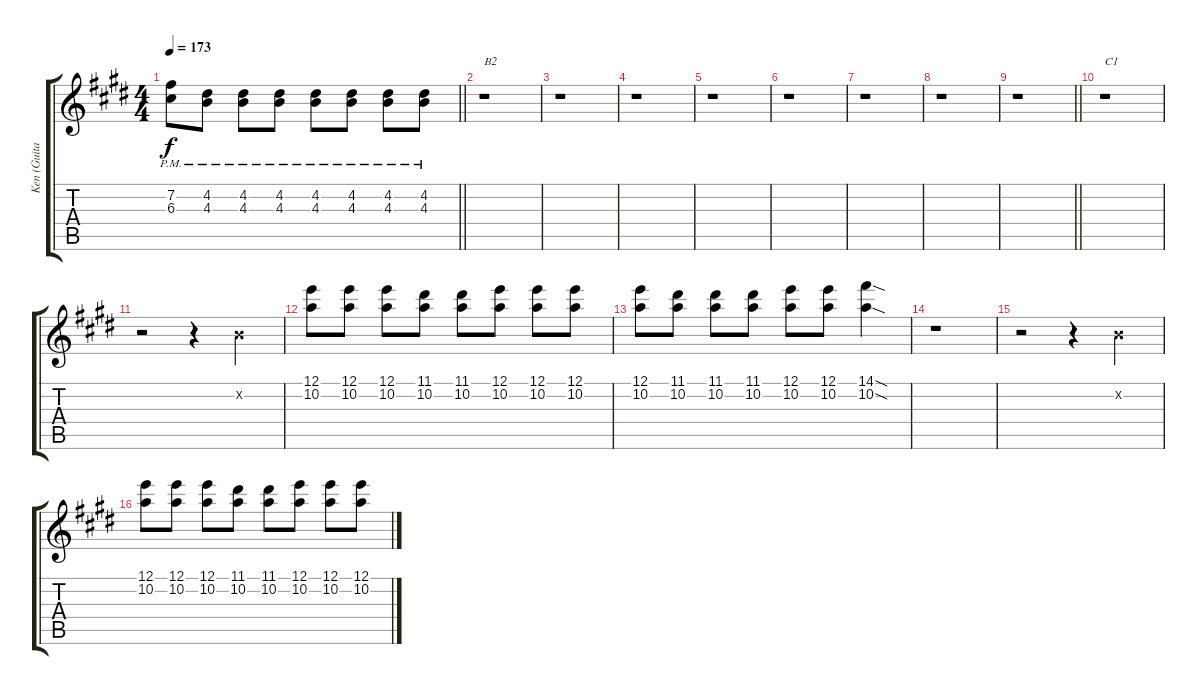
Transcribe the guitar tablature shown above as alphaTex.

\track ("Ken (Guitar II)" "Ken (Guita") {instrument overdrivenguitar}
\staff {score tabs}
\tuning (E4 B3 G3 D3 A2 E2) {hide}
\ts (4 4)
\tempo 173
\clef g2
\barLineRight lightlight
\ks e
(7.2{pm} 6.3).8{dy f} (4.2{pm} 4.3).8 (4.2{pm} 4.3).8 (4.2{pm} 4.3).8 (4.2{pm} 4.3).8 (4.2{pm} 4.3).8 (4.2{pm} 4.3).8 (4.2{pm} 4.3).8 |
r.1{txt "B2"} |
r.1 |
r.1 |
r.1 |
r.1 |
r.1 |
r.1 |
\barLineRight lightlight
r.1 |
r.1{txt "C1"} |
r.2 r.4 0.2{x}.4 |
(12.1 10.2).8 (12.1 10.2).8 (12.1 10.2).8 (11.1 10.2).8 (11.1 10.2).8 (12.1 10.2).8 (12.1 10.2).8 (12.1 10.2).8 |
(12.1 10.2).8 (11.1 10.2).8 (11.1 10.2).8 (11.1 10.2).8 (12.1 10.2).8 (12.1 10.2).8 (14.1{sod} 10.2{sod}).4 |
r.1 |
r.2 r.4 0.2{x}.4 |
(12.1 10.2).8 (12.1 10.2).8 (12.1 10.2).8 (11.1 10.2).8 (11.1 10.2).8 (12.1 10.2).8 (12.1 10.2).8 (12.1 10.2).8
